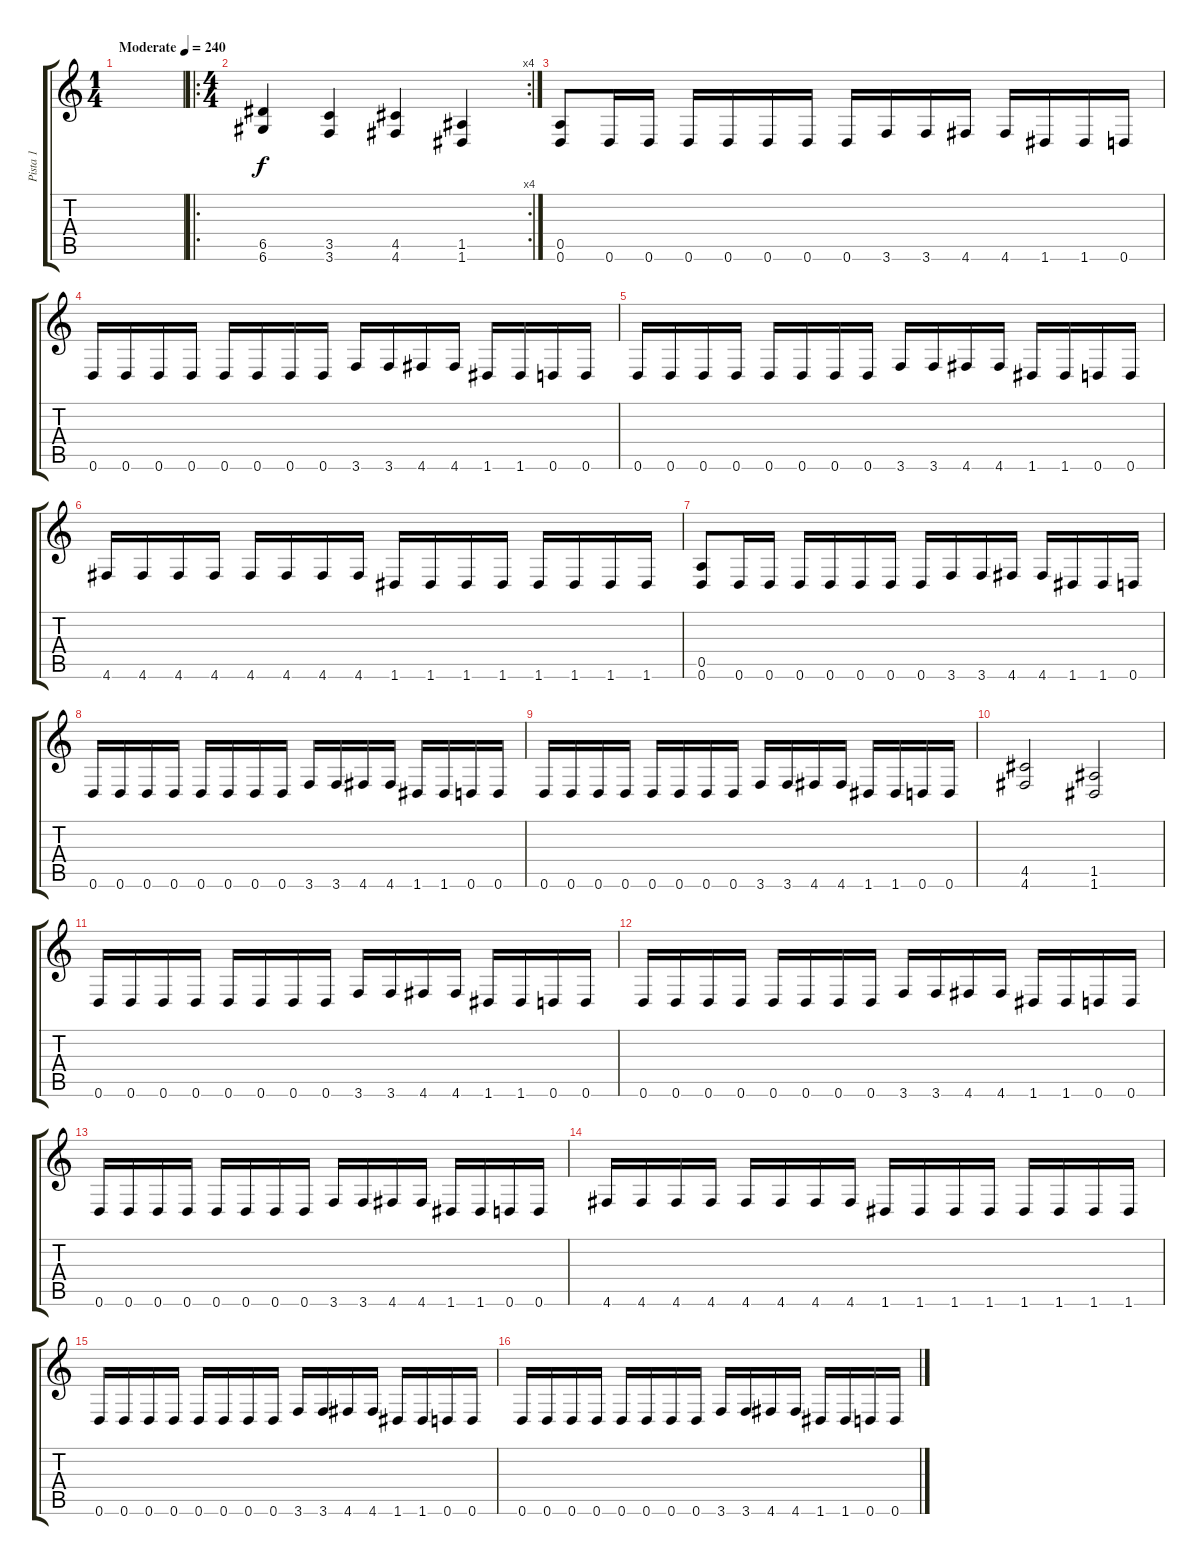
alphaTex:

\track ("Pista 1" "Pista 1") {instrument distortionguitar}
\staff {score tabs}
\tuning (E4 B3 G3 D3 A2 D2) {hide}
\ts (1 4)
\tempo (240 "Moderate")
\clef g2
\ks c
|
\ro
\rc 4
\ts (4 4)
(6.5 6.6).4 (3.5 3.6).4 (4.5 4.6).4 (1.5 1.6).4 |
(0.5 0.6).8 0.6.16 0.6.16 0.6.16 0.6.16 0.6.16 0.6.16 0.6.16 3.6.16 3.6.16 4.6.16 4.6.16 1.6.16 1.6.16 0.6.16 |
0.6.16 0.6.16 0.6.16 0.6.16 0.6.16 0.6.16 0.6.16 0.6.16 3.6.16 3.6.16 4.6.16 4.6.16 1.6.16 1.6.16 0.6.16 0.6.16 |
0.6.16 0.6.16 0.6.16 0.6.16 0.6.16 0.6.16 0.6.16 0.6.16 3.6.16 3.6.16 4.6.16 4.6.16 1.6.16 1.6.16 0.6.16 0.6.16 |
4.6.16 4.6.16 4.6.16 4.6.16 4.6.16 4.6.16 4.6.16 4.6.16 1.6.16 1.6.16 1.6.16 1.6.16 1.6.16 1.6.16 1.6.16 1.6.16 |
(0.5 0.6).8 0.6.16 0.6.16 0.6.16 0.6.16 0.6.16 0.6.16 0.6.16 3.6.16 3.6.16 4.6.16 4.6.16 1.6.16 1.6.16 0.6.16 |
0.6.16 0.6.16 0.6.16 0.6.16 0.6.16 0.6.16 0.6.16 0.6.16 3.6.16 3.6.16 4.6.16 4.6.16 1.6.16 1.6.16 0.6.16 0.6.16 |
0.6.16 0.6.16 0.6.16 0.6.16 0.6.16 0.6.16 0.6.16 0.6.16 3.6.16 3.6.16 4.6.16 4.6.16 1.6.16 1.6.16 0.6.16 0.6.16 |
(4.5 4.6).2 (1.5 1.6).2 |
0.6.16 0.6.16 0.6.16 0.6.16 0.6.16 0.6.16 0.6.16 0.6.16 3.6.16 3.6.16 4.6.16 4.6.16 1.6.16 1.6.16 0.6.16 0.6.16 |
0.6.16 0.6.16 0.6.16 0.6.16 0.6.16 0.6.16 0.6.16 0.6.16 3.6.16 3.6.16 4.6.16 4.6.16 1.6.16 1.6.16 0.6.16 0.6.16 |
0.6.16 0.6.16 0.6.16 0.6.16 0.6.16 0.6.16 0.6.16 0.6.16 3.6.16 3.6.16 4.6.16 4.6.16 1.6.16 1.6.16 0.6.16 0.6.16 |
4.6.16 4.6.16 4.6.16 4.6.16 4.6.16 4.6.16 4.6.16 4.6.16 1.6.16 1.6.16 1.6.16 1.6.16 1.6.16 1.6.16 1.6.16 1.6.16 |
0.6.16 0.6.16 0.6.16 0.6.16 0.6.16 0.6.16 0.6.16 0.6.16 3.6.16 3.6.16 4.6.16 4.6.16 1.6.16 1.6.16 0.6.16 0.6.16 |
0.6.16 0.6.16 0.6.16 0.6.16 0.6.16 0.6.16 0.6.16 0.6.16 3.6.16 3.6.16 4.6.16 4.6.16 1.6.16 1.6.16 0.6.16 0.6.16
